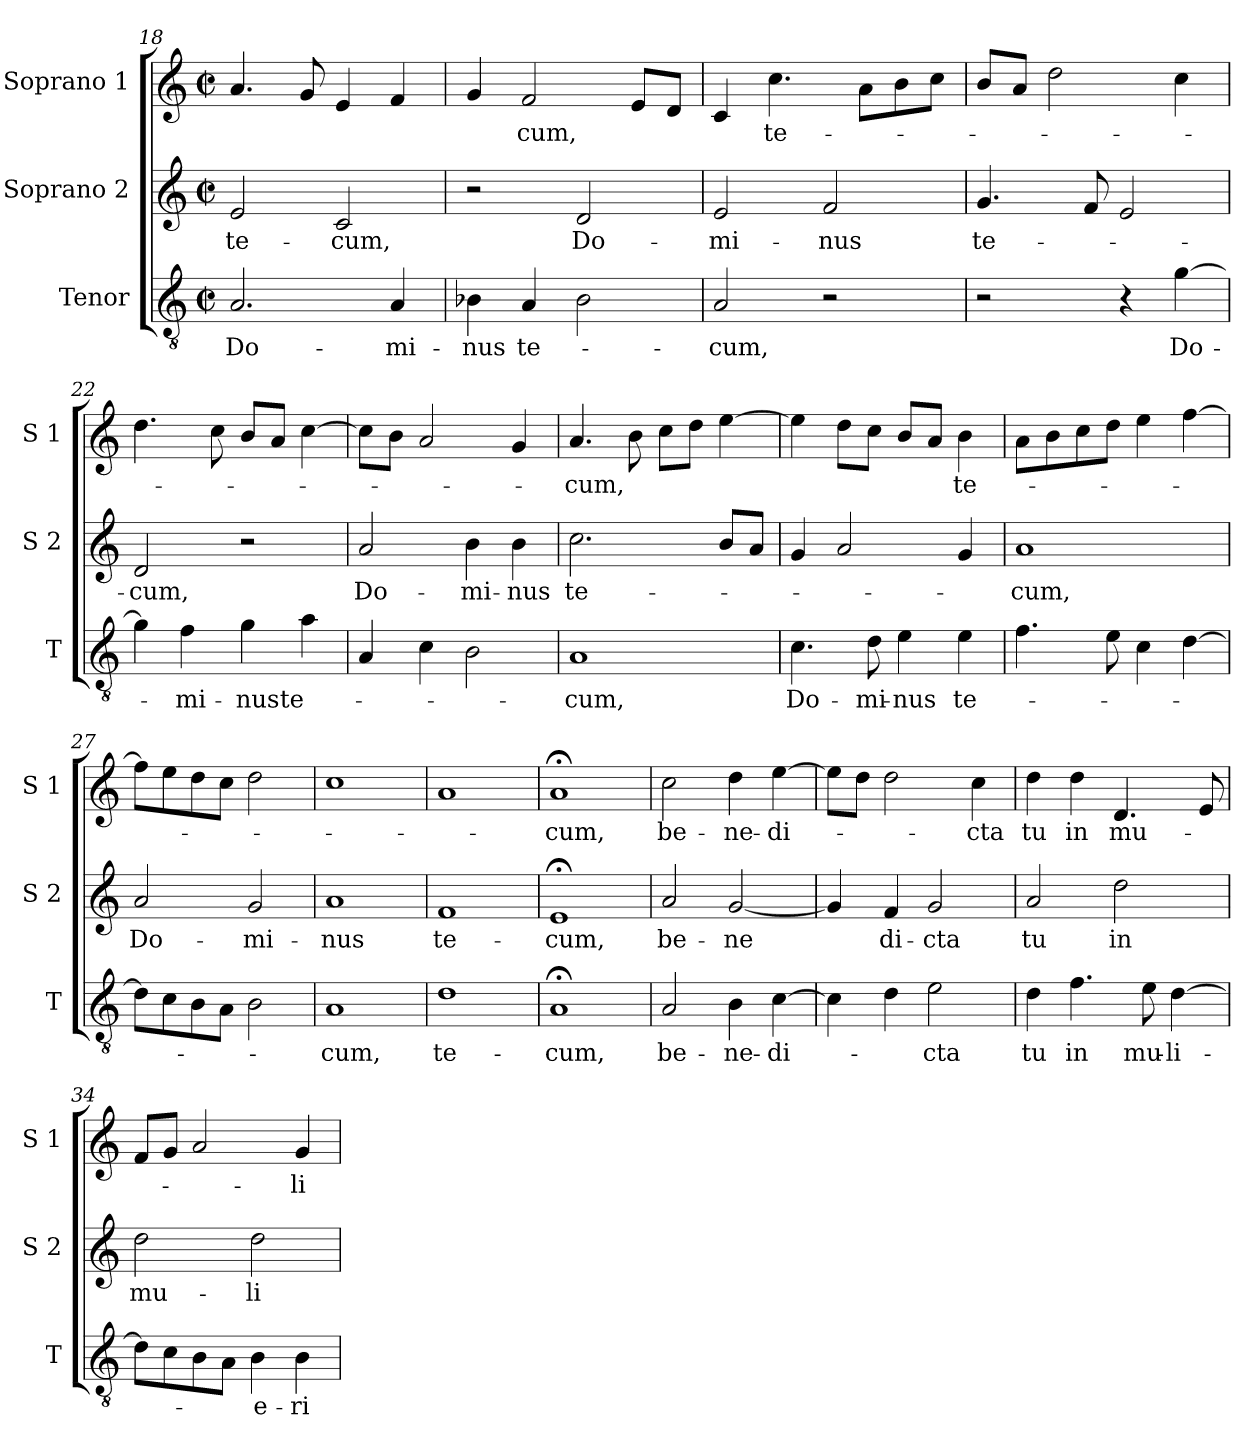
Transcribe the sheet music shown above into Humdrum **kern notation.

**kern	**text	**kern	**text	**kern	**text
*part3	*part3	*part2	*part2	*part1	*part1
*staff3	*staff3	*staff2	*staff2	*staff1	*staff1
*I"Tenor	*	*I"Soprano 2	*	*I"Soprano 1	*
*I'T	*	*I'S 2	*	*I'S 1	*
*clefGv2	*	*clefG2	*	*clefG2	*
*k[]	*	*k[]	*	*k[]	*
*C:	*	*C:	*	*C:	*
*M2/2	*	*M2/2	*	*M2/2	*
*met(c|)	*	*met(c|)	*	*met(c|)	*
=18	=18	=18	=18	=18	=18
!	!LO:LY:b	!	!LO:LY:b	!	!
2.A/	Do-	2e/	te-	4.a/	.
.	.	.	.	8g/	.
!	!	!	!LO:LY:b	!	!
.	.	2c/	-cum,	4e/	.
!	!LO:LY:b	!	!	!	!
4A/	-mi-	.	.	4f/	.
=19	=19	=19	=19	=19	=19
!	!LO:LY:b	!	!	!	!
4B-X\	-nus	2r	.	4g/	.
!	!LO:LY:b	!	!	!	!LO:LY:b
4A/	te-	.	.	2f/	-cum,
!	!	!	!LO:LY:b	!	!
2B-\	.	2d/	Do-	.	.
.	.	.	.	8e/L	.
.	.	.	.	8d/J	.
=20	=20	=20	=20	=20	=20
!	!LO:LY:b	!	!LO:LY:b	!	!
2A/	-cum,	2e/	-mi-	4c/	.
!	!	!	!	!	!LO:LY:b
.	.	.	.	4.cc\	te-
!	!	!	!LO:LY:b	!	!
2r	.	2f/	-nus	.	.
.	.	.	.	8a\L	.
.	.	.	.	8b\	.
.	.	.	.	8cc\J	.
!!LO:LB:g=z
=21	=21	=21	=21	=21	=21
!	!	!	!LO:LY:b	!	!
2r	.	4.g/	te-	8b/L	.
.	.	.	.	8a/J	.
.	.	.	.	2dd\	.
.	.	8f/	.	.	.
4r	.	2e/	.	.	.
!	!LO:LY:b	!	!	!	!
[4g\	Do-	.	.	4cc\	.
=22	=22	=22	=22	=22	=22
!	!	!	!LO:LY:b	!	!
4g\]	.	2d/	-cum,	4.dd\	.
!	!LO:LY:b	!	!	!	!
4f\	-mi-	.	.	.	.
.	.	.	.	8cc\	.
!	!LO:LY:b	!	!	!	!
4g\	-nus	2r	.	8b/L	.
.	.	.	.	8a/J	.
!	!LO:LY:b	!	!	!	!
4a\	te-	.	.	[4cc\	.
=23	=23	=23	=23	=23	=23
!	!	!	!LO:LY:b	!	!
4A/	.	2a/	Do-	8cc\L]	.
.	.	.	.	8b\J	.
4c\	.	.	.	2a/	.
!	!	!	!LO:LY:b	!	!
2B\	.	4b\	-mi-	.	.
!	!	!	!LO:LY:b	!	!
.	.	4b\	-nus	4g/	.
=24	=24	=24	=24	=24	=24
!	!LO:LY:b	!	!LO:LY:b	!	!LO:LY:b
1A	-cum,	2.cc\	te-	4.a/	-cum,
.	.	.	.	8b\	.
.	.	.	.	8cc\L	.
.	.	.	.	8dd\J	.
.	.	8b/L	.	[4ee\	.
.	.	8a/J	.	.	.
=25	=25	=25	=25	=25	=25
!	!LO:LY:b	!	!	!	!
4.c\	Do-	4g/	.	4ee\]	.
.	.	2a/	.	8dd\L	.
!	!LO:LY:b	!	!	!	!
8d\	-mi-	.	.	8cc\J	.
!	!LO:LY:b	!	!	!	!
4e\	-nus	.	.	8b/L	.
.	.	.	.	8a/J	.
!	!LO:LY:b	!	!	!	!LO:LY:b
4e\	te-	4g/	.	4b\	te-
!!LO:LB:g=z
=26	=26	=26	=26	=26	=26
!	!	!	!LO:LY:b	!	!
4.f\	.	1a	-cum,	8a\L	.
.	.	.	.	8b\	.
.	.	.	.	8cc\	.
8e\	.	.	.	8dd\J	.
4c\	.	.	.	4ee\	.
[4d\	.	.	.	[4ff\	.
=27	=27	=27	=27	=27	=27
!	!	!	!LO:LY:b	!	!
8d\L]	.	2a/	Do-	8ff\L]	.
8c\	.	.	.	8ee\	.
8B\	.	.	.	8dd\	.
8A\J	.	.	.	8cc\J	.
!	!	!	!LO:LY:b	!	!
2B\	.	2g/	-mi-	2dd\	.
=28	=28	=28	=28	=28	=28
!	!LO:LY:b	!	!LO:LY:b	!	!
1A	-cum,	1a	-nus	1cc	.
=29	=29	=29	=29	=29	=29
!	!LO:LY:b	!	!LO:LY:b	!	!
1d	te-	1f	te-	1a	.
=30	=30	=30	=30	=30	=30
!	!LO:LY:b	!	!LO:LY:b	!	!LO:LY:b
1A;<	-cum,	1e;<	-cum,	1a;<	-cum,
!!LO:LB:g=z
=31	=31	=31	=31	=31	=31
!	!LO:LY:b	!	!LO:LY:b	!	!LO:LY:b
2A/	be-	2a/	be-	2cc\	be-
!	!LO:LY:b	!	!LO:LY:b	!	!LO:LY:b
4B\	-ne-	[2g/	-ne	4dd\	-ne-
!	!LO:LY:b	!	!	!	!LO:LY:b
[4c\	-di-	.	.	[4ee\	-di-
=32	=32	=32	=32	=32	=32
4c\]	.	4g/]	.	8ee\L]	.
.	.	.	.	8dd\J	.
!	!	!	!LO:LY:b	!	!
4d\	.	4f/	di-	2dd\	.
!	!LO:LY:b	!	!LO:LY:b	!	!
2e\	-cta	2g/	-cta	.	.
!	!	!	!	!	!LO:LY:b
.	.	.	.	4cc\	-cta
=33	=33	=33	=33	=33	=33
!	!LO:LY:b	!	!LO:LY:b	!	!LO:LY:b
4d\	tu	2a/	tu	4dd\	tu
!	!LO:LY:b	!	!	!	!LO:LY:b
4.f\	in	.	.	4dd\	in
!	!	!	!LO:LY:b	!	!LO:LY:b
.	.	2dd\	in	4.d/	mu-
!	!LO:LY:b	!	!	!	!
8e\	mu-	.	.	.	.
!	!LO:LY:b	!	!	!	!
[4d\	-li-	.	.	.	.
.	.	.	.	8e/	.
=34	=34	=34	=34	=34	=34
!	!	!	!LO:LY:b	!	!
8d\L]	.	2dd\	mu-	8f/L	.
8c\	.	.	.	8g/J	.
8B\	.	.	.	2a/	.
8A\J	.	.	.	.	.
!	!LO:LY:b	!	!LO:LY:b	!	!
4B\	-e-	2dd\	-li-	.	.
!	!LO:LY:b	!	!	!	!LO:LY:b
4B\	-ri-	.	.	4g/	-li-
=	=	=	=	=	=
*-	*-	*-	*-	*-	*-
